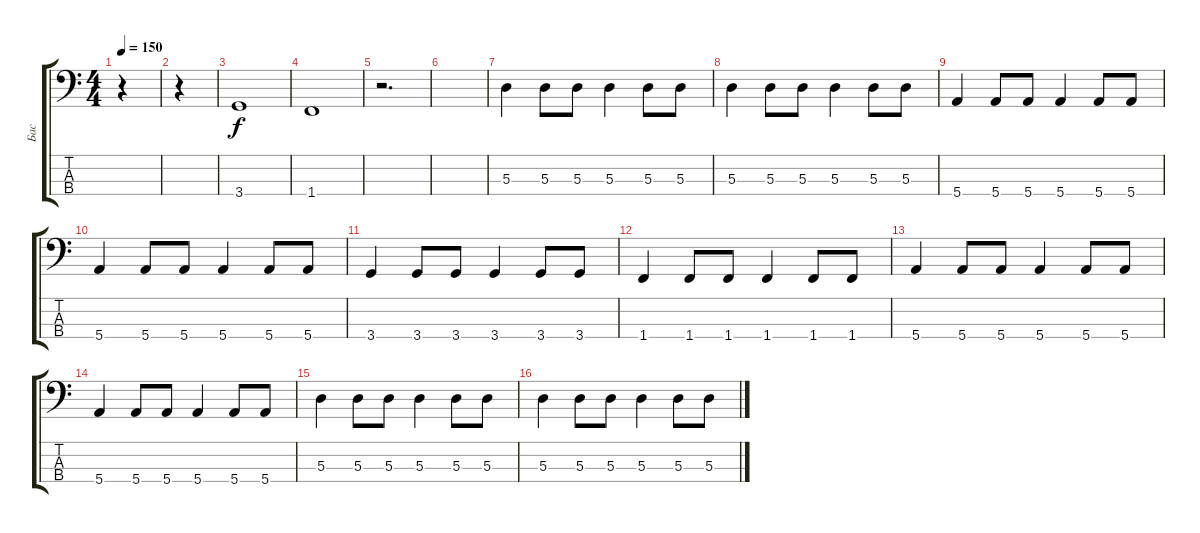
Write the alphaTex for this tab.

\track ("Бас" "Бас") {instrument electricbassfinger}
\staff {score tabs}
\tuning (G2 D2 A1 E1) {hide}
\ts (4 4)
\tempo 150
\clef f4
\ks c
r.4{dy f} |
r.4 |
3.4.1 |
1.4.1 |
r.2{d} |
|
5.3.4 5.3.8 5.3.8 5.3.4 5.3.8 5.3.8 |
5.3.4 5.3.8 5.3.8 5.3.4 5.3.8 5.3.8 |
5.4.4 5.4.8 5.4.8 5.4.4 5.4.8 5.4.8 |
5.4.4 5.4.8 5.4.8 5.4.4 5.4.8 5.4.8 |
3.4.4 3.4.8 3.4.8 3.4.4 3.4.8 3.4.8 |
1.4.4 1.4.8 1.4.8 1.4.4 1.4.8 1.4.8 |
5.4.4 5.4.8 5.4.8 5.4.4 5.4.8 5.4.8 |
5.4.4 5.4.8 5.4.8 5.4.4 5.4.8 5.4.8 |
5.3.4 5.3.8 5.3.8 5.3.4 5.3.8 5.3.8 |
5.3.4 5.3.8 5.3.8 5.3.4 5.3.8 5.3.8
